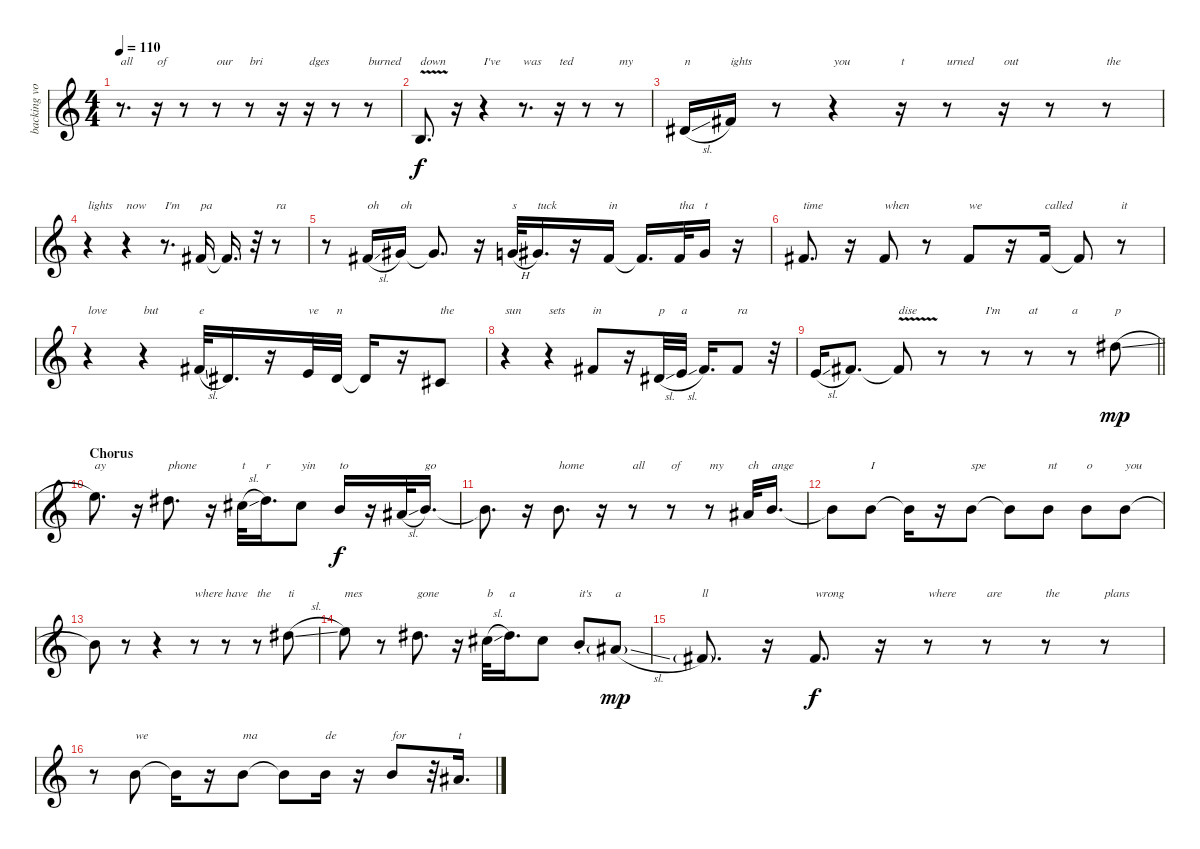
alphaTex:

\track ("backing vocals" "backing vo") {instrument lead2sawtooth}
\staff {score}
\tuning (E4 B3 G3 D3 A2 E2) {hide}
\ts (4 4)
\tempo 110
\clef g2
\ks c
r.8{d txt "all" dy mf} r.16{txt "of"} r.8 r.8{txt "our"} r.8{txt "bri"} r.16 r.16{txt "dges"} r.8 r.8{txt "burned"} |
4.3{v}.8{d txt "down" dy f} r.16 r.4{txt "I've"} r.8{d txt "was"} r.16{txt "ted"} r.8 r.8{txt "my"} |
8.3{sl}.16{txt "n"} 11.3.16{txt "ights"} r.8 r.4{txt "you"} r.16{txt "t"} r.8{txt "urned"} r.16{txt "out"} r.8 r.8{txt "the"} |
r.4{txt "lights"} r.4{txt "now"} r.8{d txt "I'm"} 2.1.16{txt "pa"} 2.1{t}.16{d} r.32 r.8{txt "ra"} |
r.8 2.1{sl}.16{txt "oh"} 4.1.16{txt "oh"} 4.1{t}.8{d} r.16 3.1{h}.32{txt "s"} 4.1.16{d txt "tuck"} r.16 2.1.16{txt "in"} 2.1{t}.16{d} 2.1.32{txt "tha"} 4.1.16{txt "t"} r.16 |
2.1.8{d txt "time"} r.16 2.1.8{txt "when"} r.8 2.1.8{txt "we"} r.16 2.1.16{txt "called"} 2.1{t}.8 r.8{txt "it"} |
r.4{txt "love"} r.4{txt "but"} 7.2{sl}.32{txt "e"} 4.2.16{d} r.16 5.2.32{txt "ve"} 4.2.32{txt "n"} 4.2{t}.16 r.16 2.2.8{txt "the"} |
r.4{txt "sun"} r.4{txt "sets"} 7.2.8{txt "in"} r.16 4.2{sl}.32{txt "p"} 5.2{sl}.32{txt "a"} 7.2.16{d} 7.2.8{txt "ra"} r.32 |
\barLineRight lightlight
5.2{sl}.16 7.2.8{d} 7.2{v t}.8{txt "dise"} r.8 r.8{txt "I'm"} r.8{txt "at"} r.8{txt "a"} 11.1{sl}.8{txt "p" dy mp} |
\section ("" "Chorus")
12.1.8{d txt "ay"} r.16 11.1.8{d txt "phone"} r.16 9.1{sl}.32{txt "t"} 11.1.16{d txt "r"} 9.1.8{txt "yin"} 7.1.16{txt "to" dy f} r.16 6.1{sl}.32 7.1.16{d txt "go"} |
7.1{t}.8{d} r.16 7.1.8{d txt "home"} r.16 r.8{txt "all"} r.8{txt "of"} r.8{txt "my"} 6.1.32{txt "ch"} 7.1.16{d txt "ange"} |
7.1{t}.8 7.1.8{txt "I"} 7.1{t}.16 r.16 7.1.8{txt "spe"} 7.1{t}.8 7.1.8{txt "nt"} 7.1.8{txt "o"} 7.1.8{txt "you"} |
7.1{t}.8 r.8 r.4 r.8{txt "where"} r.8{txt "have"} r.8{txt "the"} 11.1{sl}.8{txt "ti"} |
12.1.8{txt "mes"} r.8 11.1.8{d txt "gone"} r.16 9.1{sl}.32{txt "b"} 11.1.16{d txt "a"} 9.1.8 7.1{st}.8{txt "it's"} 6.1{sl g}.8{txt "a" dy mp} |
2.1{g}.8{d txt "ll"} r.16 2.1.8{d txt "wrong" dy f} r.16 r.8{txt "where"} r.8{txt "are"} r.8{txt "the"} r.8{txt "plans"} |
r.8 7.1.8{txt "we"} 7.1{t}.16 r.16 7.1.8{txt "ma"} 7.1{t}.8 7.1.16{txt "de"} r.16 7.1.8{txt "for"} r.32 6.1.16{d txt "t"}
